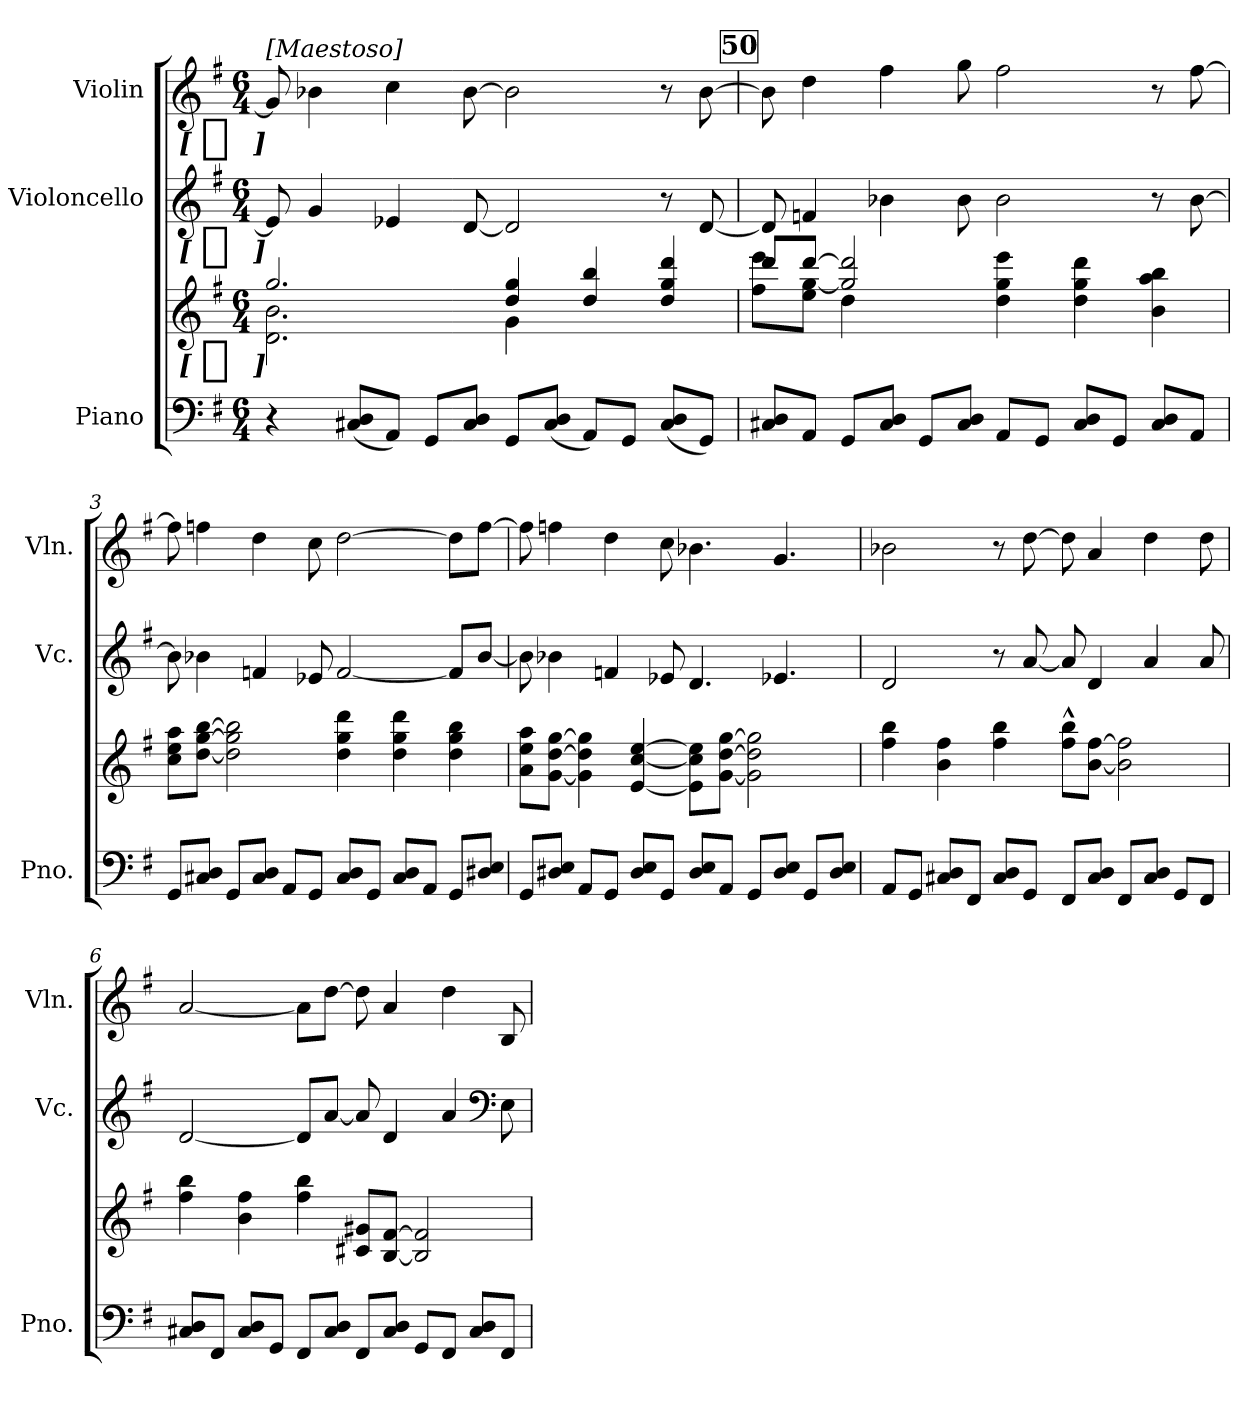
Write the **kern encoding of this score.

**kern	**kern	**dynam	**kern	**dynam	**kern	**dynam
*part3	*part3	*part3	*part2	*part2	*part1	*part1
*staff4	*staff3	*staff3/4	*staff2	*staff2	*staff1	*staff1
*I"Piano	*	*	*I"Violoncello	*	*I"Violin	*
*I'Pno.	*	*	*I'Vc.	*	*I'Vln.	*
*clefF4	*clefG2	*	*clefG2	*	*clefG2	*
*k[f#]	*k[f#]	*	*k[f#]	*	*k[f#]	*
*G:	*G:	*	*G:	*	*G:	*
*M6/4	*M6/4	*	*M6/4	*	*M6/4	*
=1	=1	=1	=1	=1	=1	=1
*	*^	*	*	*	*	*
!	!	!	!	!	!	!LO:TX:a:B:t=[Maestoso]	!
!	!	!	!LO:DY:rj:t=[ %s ]	!	!LO:DY:rj:t=[ %s ]	!	!LO:DY:rj:t=[ %s ]
4r	2.gg	2.d 2.b	mf	8e]	pp	8g]	pp
.	.	.	.	4g	.	4b-X	.
(8C#X 8DL	.	.	.	.	.	.	.
8AAJ)	.	.	.	4e-X	.	4cc	.
8GGL	.	.	.	.	.	.	.
8C# 8DJ	.	.	.	[8d	.	[8b-	.
8GGL	4dd 4gg	4g	.	2d]	.	2b-]	.
(8C# 8DJ	.	.	.	.	.	.	.
8AAL)	4dd/ 4bb/	4ryy	.	.	.	.	.
8GGJ	.	.	.	.	.	.	.
(8C# 8DL	4dd/ 4gg/ 4ddd/	4ryy	.	8r	.	8r	.
8GGJ)	.	.	.	[8d	.	[8b-	.
!!LO:REH:place=s1:t=50
=2	=2	=2	=2	=2	=2	=2	=2
8C#X 8DL	8dddL	8ff# 8eeeL	.	8d]	.	8b-]	.
8AAJ	[8dddJ	8ee [8ggJ	.	4fn	.	4dd	.
8GGL	2gg] 2ddd]	4dd	.	.	.	.	.
8C# 8DJ	.	.	.	4b-X	.	4ff#	.
8GGL	.	4ryy	.	.	.	.	.
8C# 8DJ	.	.	.	8b-	.	8gg	.
8AAL	4dd 4gg 4eee	2.ryy	.	2b-	.	2ff#	.
8GGJ	.	.	.	.	.	.	.
8C# 8DL	4dd 4gg 4ddd	.	.	.	.	.	.
8GGJ	.	.	.	.	.	.	.
8C# 8DL	4b 4aa 4bb	.	.	8r	.	8r	.
8AAJ	.	.	.	[8b-	.	[8ff#	.
*	*v	*v	*	*	*	*	*
=3	=3	=3	=3	=3	=3	=3
8GGL	8cc 8ee 8aaL	.	8b-]	.	8ff#]	.
8C#X 8DJ	[8dd [8gg [8bbJ	.	4b-X	.	4ffn	.
8GGL	2dd] 2gg] 2bb]	.	.	.	.	.
8C# 8DJ	.	.	4fn	.	4dd	.
8AAL	.	.	.	.	.	.
8GGJ	.	.	8e-X	.	8cc	.
8C# 8DL	4dd 4gg 4ddd	.	[2f	.	[2dd	.
8GGJ	.	.	.	.	.	.
8C# 8DL	4dd 4gg 4ddd	.	.	.	.	.
8AAJ	.	.	.	.	.	.
8GGL	4dd 4gg 4bb	.	8fL]	.	8ddL]	.
8D#X 8EJ	.	.	[8b-J	.	[8ffJ	.
=4	=4	=4	=4	=4	=4	=4
8GGL	8a 8ee 8aaL	.	8b-]	.	8ff]	.
8D#X 8EJ	[8g [8dd [8ggJ	.	4b-X	.	4ffn	.
8AAL	4g] 4dd] 4gg]	.	.	.	.	.
8GGJ	.	.	4fn	.	4dd	.
8D# 8EL	[4e [4cc [4ee	.	.	.	.	.
8GGJ	.	.	8e-X	.	8cc	.
8D# 8EL	8e] 8cc] 8ee]L	.	4.d	.	4.b-X	.
8AAJ	[8g [8dd [8ggJ	.	.	.	.	.
8GGL	2g] 2dd] 2gg]	.	.	.	.	.
8D# 8EJ	.	.	4.e-X	.	4.g	.
8GGL	.	.	.	.	.	.
8D# 8EJ	.	.	.	.	.	.
=5	=5	=5	=5	=5	=5	=5
8AAL	4ff# 4bb	.	2d	.	2b-X	.
8GGJ	.	.	.	.	.	.
8C#X 8DL	4b 4ff#	.	.	.	.	.
8FF#J	.	.	.	.	.	.
8C# 8DL	4ff# 4bb	.	8r	.	8r	.
8GGJ	.	.	[8a	.	[8dd	.
8FF#L	8ff#^^ 8bb^^L	.	8a]	.	8dd]	.
8C# 8DJ	[8b [8ff#J	.	4d	.	4a	.
8FF#L	2b] 2ff#]	.	.	.	.	.
8C# 8DJ	.	.	4a	.	4dd	.
8GGL	.	.	.	.	.	.
8FF#J	.	.	8a	.	8dd	.
=6	=6	=6	=6	=6	=6	=6
8C#X 8DL	4ff# 4bb	.	[2d	.	[2a	.
8FF#J	.	.	.	.	.	.
8C# 8DL	4b 4ff#	.	.	.	.	.
8GGJ	.	.	.	.	.	.
8FF#L	4ff# 4bb	.	8dL]	.	8aL]	.
8C# 8DJ	.	.	[8aJ	.	[8ddJ	.
8FF#L	8c#X 8g#XL	.	8a]	.	8dd]	.
8C# 8DJ	[8B [8f#J	.	4d	.	4a	.
8GGL	2B] 2f#]	.	.	.	.	.
8FF#J	.	.	4a	.	4dd	.
8C# 8DL	.	.	.	.	.	.
*	*	*	*clefF4	*	*	*
8FF#J	.	.	8E	.	8B	.
=	=	=	=	=	=	=
*-	*-	*-	*-	*-	*-	*-
